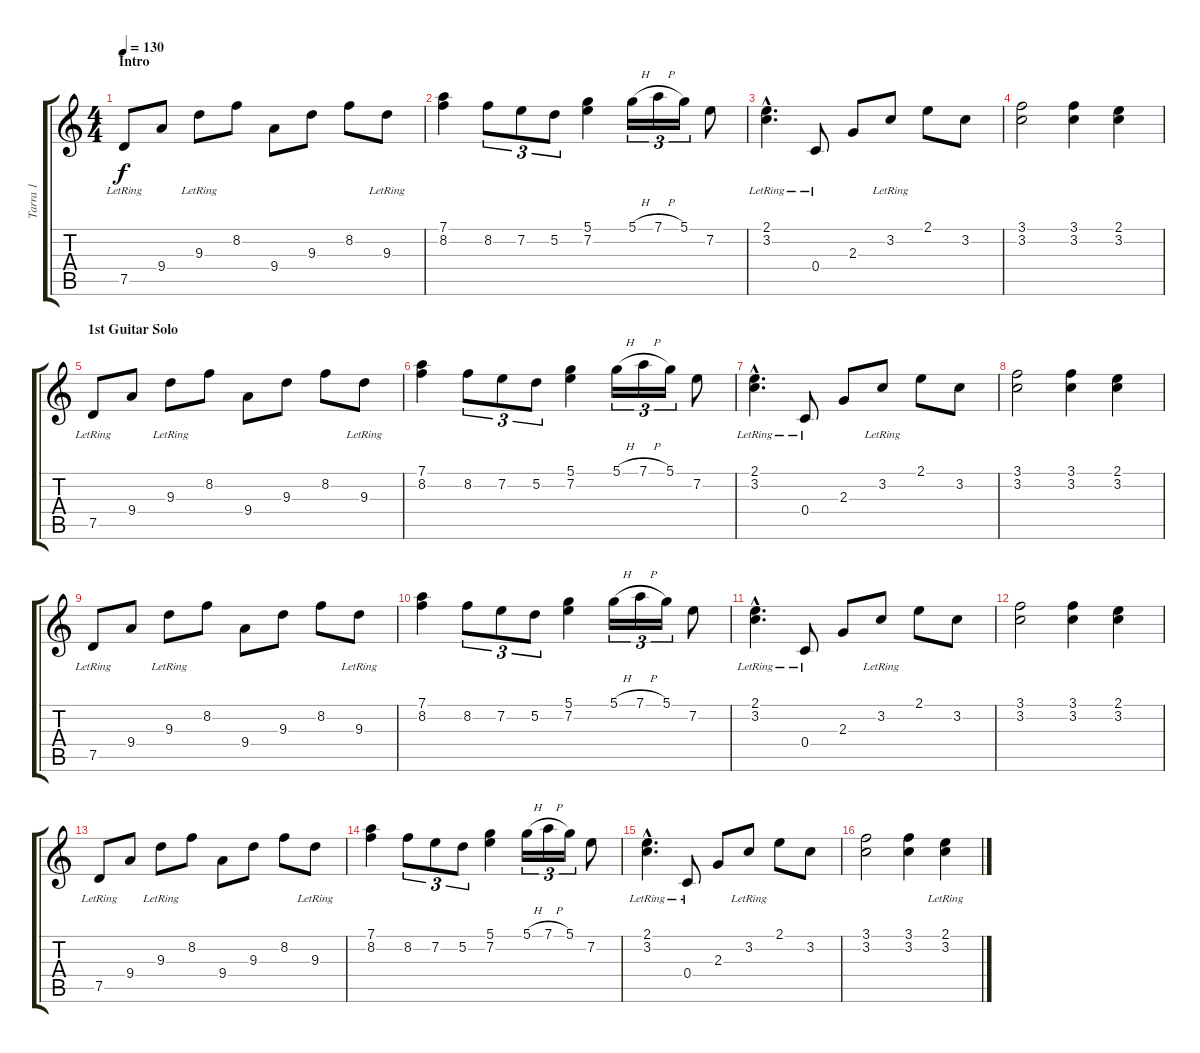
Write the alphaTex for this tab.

\track ("Tarra 1" "Tarra 1") {instrument acousticguitarnylon}
\staff {score tabs}
\tuning (D4 A3 F3 C3 G2 D2) {hide}
\ts (4 4)
\section ("" "Intro")
\tempo 130
\clef g2
\ks c
7.5{lr}.8{dy f instrument acousticguitarnylon} 9.4.8 9.3{lr}.8 8.2.8 9.4.8 9.3.8 8.2.8 9.3{lr}.8 |
(7.1 8.2).4 8.2.8{tu (3 2)} 7.2.8{tu (3 2)} 5.2.8{tu (3 2)} (5.1 7.2).4 5.1{h}.16{tu (3 2)} 7.1{h}.16{tu (3 2)} 5.1.16{tu (3 2)} 7.2.8 |
(2.1{hac lr} 3.2{hac lr}).4{d} 0.4{lr}.8 2.3.8 3.2{lr}.8 2.1.8 3.2.8 |
(3.1 3.2).2 (3.1 3.2).4 (2.1 3.2).4 |
\section ("" "1st Guitar Solo")
7.5{lr}.8 9.4.8 9.3{lr}.8 8.2.8 9.4.8 9.3.8 8.2.8 9.3{lr}.8 |
(7.1 8.2).4 8.2.8{tu (3 2)} 7.2.8{tu (3 2)} 5.2.8{tu (3 2)} (5.1 7.2).4 5.1{h}.16{tu (3 2)} 7.1{h}.16{tu (3 2)} 5.1.16{tu (3 2)} 7.2.8 |
(2.1{hac lr} 3.2{hac lr}).4{d} 0.4{lr}.8 2.3.8 3.2{lr}.8 2.1.8 3.2.8 |
(3.1 3.2).2 (3.1 3.2).4 (2.1 3.2).4 |
7.5{lr}.8 9.4.8 9.3{lr}.8 8.2.8 9.4.8 9.3.8 8.2.8 9.3{lr}.8 |
(7.1 8.2).4 8.2.8{tu (3 2)} 7.2.8{tu (3 2)} 5.2.8{tu (3 2)} (5.1 7.2).4 5.1{h}.16{tu (3 2)} 7.1{h}.16{tu (3 2)} 5.1.16{tu (3 2)} 7.2.8 |
(2.1{hac lr} 3.2{hac lr}).4{d} 0.4{lr}.8 2.3.8 3.2{lr}.8 2.1.8 3.2.8 |
(3.1 3.2).2 (3.1 3.2).4 (2.1 3.2).4 |
7.5{lr}.8 9.4.8 9.3{lr}.8 8.2.8 9.4.8 9.3.8 8.2.8 9.3{lr}.8 |
(7.1 8.2).4 8.2.8{tu (3 2)} 7.2.8{tu (3 2)} 5.2.8{tu (3 2)} (5.1 7.2).4 5.1{h}.16{tu (3 2)} 7.1{h}.16{tu (3 2)} 5.1.16{tu (3 2)} 7.2.8 |
(2.1{hac lr} 3.2{hac lr}).4{d} 0.4{lr}.8 2.3.8 3.2{lr}.8 2.1.8 3.2.8 |
(3.1 3.2).2 (3.1 3.2).4 (2.1{lr} 3.2{lr}).4
